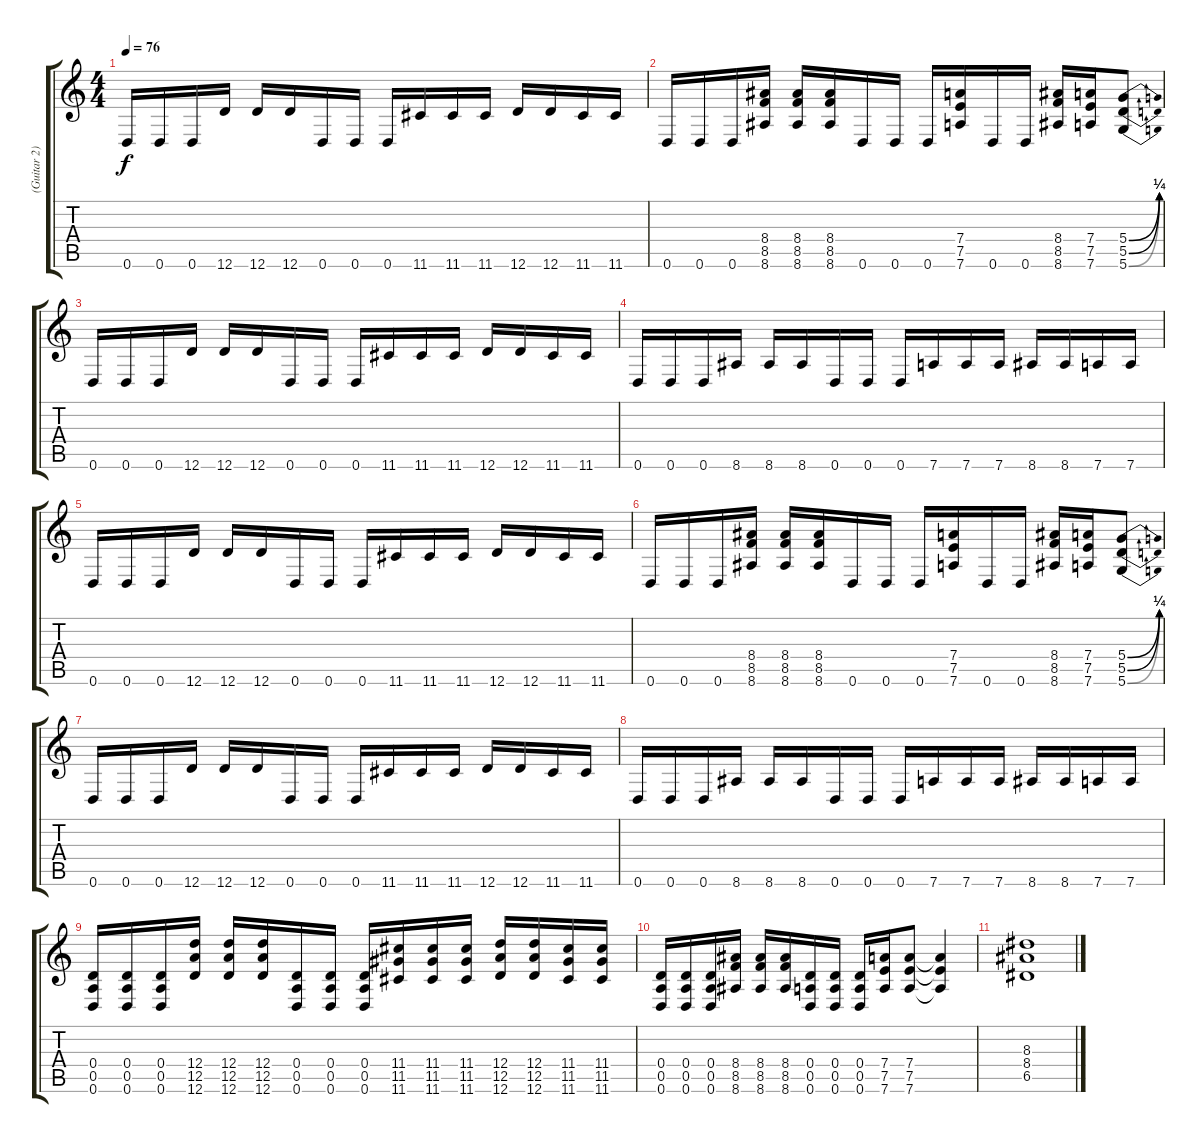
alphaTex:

\track ("(Guitar 2) double" "(Guitar 2)") {instrument distortionguitar}
\staff {score tabs}
\tuning (E4 B3 G3 D3 A2 D2) {hide}
\ts (4 4)
\tempo 76
\clef g2
\ks c
0.6.16{dy f} 0.6.16 0.6.16 12.6.16 12.6.16 12.6.16 0.6.16 0.6.16 0.6.16 11.6.16 11.6.16 11.6.16 12.6.16 12.6.16 11.6.16 11.6.16 |
0.6.16 0.6.16 0.6.16 (8.4 8.5 8.6).16{instrument distortionguitar} (8.4 8.5 8.6).16 (8.4 8.5 8.6).16 0.6.16{instrument electricguitarmuted} 0.6.16 0.6.16 (7.4 7.5 7.6).16{instrument distortionguitar} 0.6.16{instrument electricguitarmuted} 0.6.16 (8.4 8.5 8.6).16{instrument distortionguitar} (7.4 7.5 7.6).16 (5.4{be (bend 0 0 60 1)} 5.5{be (bend 0 0 60 1)} 5.6{be (bend 0 0 60 1)}).8 |
0.6.16{instrument electricguitarmuted} 0.6.16 0.6.16 12.6.16 12.6.16 12.6.16 0.6.16 0.6.16 0.6.16 11.6.16 11.6.16 11.6.16 12.6.16 12.6.16 11.6.16 11.6.16 |
0.6.16 0.6.16 0.6.16 8.6.16 8.6.16 8.6.16 0.6.16 0.6.16 0.6.16 7.6.16 7.6.16 7.6.16 8.6.16 8.6.16 7.6.16 7.6.16 |
0.6.16 0.6.16 0.6.16 12.6.16 12.6.16 12.6.16 0.6.16 0.6.16 0.6.16 11.6.16 11.6.16 11.6.16 12.6.16 12.6.16 11.6.16 11.6.16 |
0.6.16 0.6.16 0.6.16 (8.4 8.5 8.6).16{instrument distortionguitar} (8.4 8.5 8.6).16 (8.4 8.5 8.6).16 0.6.16{instrument electricguitarmuted} 0.6.16 0.6.16 (7.4 7.5 7.6).16{instrument distortionguitar} 0.6.16{instrument electricguitarmuted} 0.6.16 (8.4 8.5 8.6).16{instrument distortionguitar} (7.4 7.5 7.6).16 (5.4{be (bend 0 0 60 1)} 5.5{be (bend 0 0 60 1)} 5.6{be (bend 0 0 60 1)}).8 |
0.6.16{instrument electricguitarmuted} 0.6.16 0.6.16 12.6.16 12.6.16 12.6.16 0.6.16 0.6.16 0.6.16 11.6.16 11.6.16 11.6.16 12.6.16 12.6.16 11.6.16 11.6.16 |
0.6.16 0.6.16 0.6.16 8.6.16 8.6.16 8.6.16 0.6.16 0.6.16 0.6.16 7.6.16 7.6.16 7.6.16 8.6.16 8.6.16 7.6.16 7.6.16 |
(0.4 0.5 0.6).16 (0.4 0.5 0.6).16 (0.4 0.5 0.6).16 (12.4 12.5 12.6).16{instrument distortionguitar} (12.4 12.5 12.6).16 (12.4 12.5 12.6).16 (0.4 0.5 0.6).16{instrument electricguitarmuted} (0.4 0.5 0.6).16 (0.4 0.5 0.6).16 (11.4 11.5 11.6).16{instrument distortionguitar} (11.4 11.5 11.6).16 (11.4 11.5 11.6).16 (12.4 12.5 12.6).16 (12.4 12.5 12.6).16 (11.4 11.5 11.6).16 (11.4 11.5 11.6).16 |
(0.4 0.5 0.6).16{instrument electricguitarmuted} (0.4 0.5 0.6).16 (0.4 0.5 0.6).16 (8.4 8.5 8.6).16{instrument distortionguitar} (8.4 8.5 8.6).16 (8.4 8.5 8.6).16 (0.4 0.5 0.6).16{instrument electricguitarmuted} (0.4 0.5 0.6).16 (0.4 0.5 0.6).16 (7.4 7.5 7.6).16{instrument distortionguitar} (7.4 7.5 7.6).8 (7.4{t} 7.5{t} 7.6{t}).4 |
(8.3 8.4 6.5).1{volume 2}
